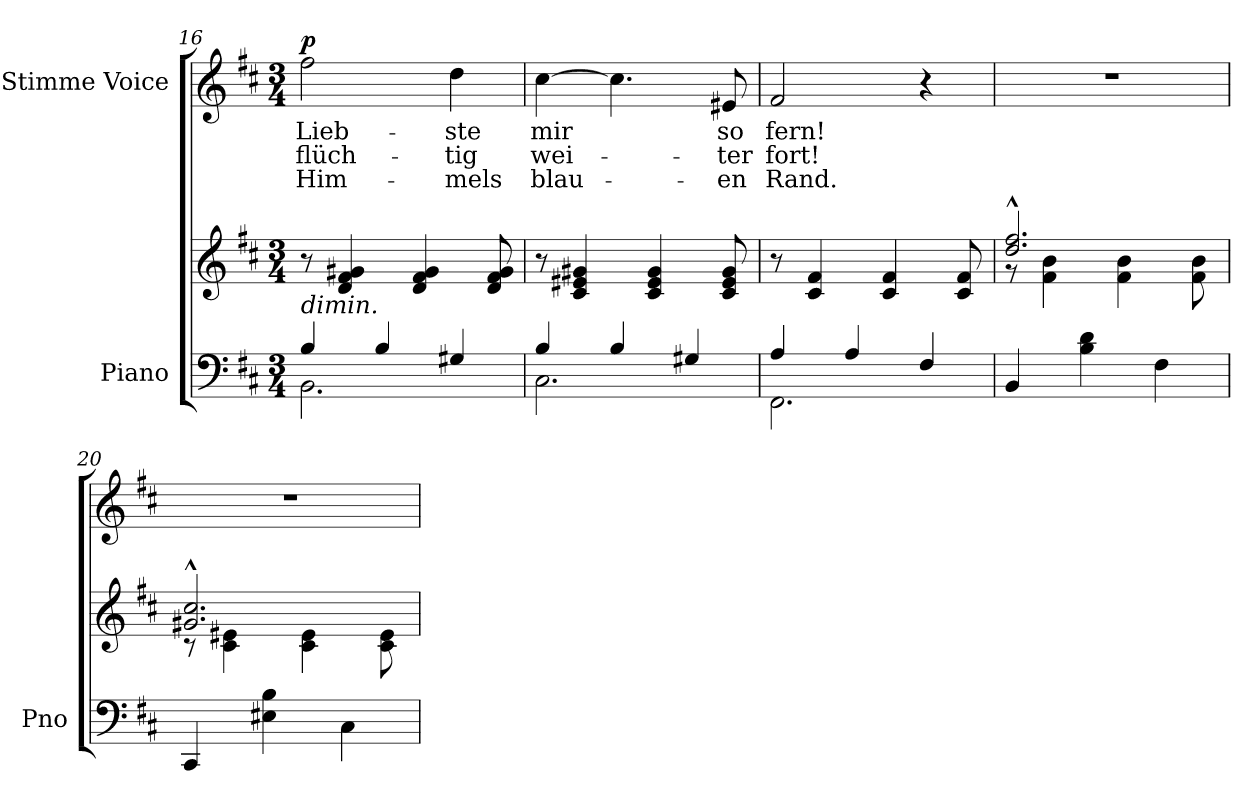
**kern	**kern	**dynam	**kern	**text	**text	**text	**dynam
*part2	*part2	*part2	*part1	*part1	*part1	*part1	*part1
*staff3	*staff2	*staff2/3	*staff1	*staff1	*staff1	*staff1	*staff1
*I"Piano	*	*	*I"Stimme Voice	*	*	*	*
*I'Pno	*	*	*	*	*	*	*
*clefF4	*clefG2	*	*clefG2	*	*	*	*
*k[f#c#]	*k[f#c#]	*	*k[f#c#]	*	*	*	*
*M3/4	*M3/4	*	*M3/4	*	*	*	*
=16	=16	=16	=16	=16	=16	=16	=16
*^	*	*	*	*	*	*	*
!	!	!LO:TX:b:i:t=dimin.	!	!	!	!	!	!
!	!	!	!	!	!	!	!	!LO:DY:a
4B/	2.BB\	8r	.	2ff#\	Lieb-	flüch-	Him-	p
.	.	4d/ 4f#/ 4g#X/	.	.	.	.	.	.
4B/	.	.	.	.	.	.	.	.
.	.	4d/ 4f#/ 4g#/	.	.	.	.	.	.
4G#X/	.	.	.	4dd\	-ste	-tig	-mels	.
.	.	8d/ 8f#/ 8g#/	.	.	.	.	.	.
=17	=17	=17	=17	=17	=17	=17	=17	=17
4B/	2.C#\	8r	.	[4cc#\	mir	wei-	blau-	.
.	.	4c#/ 4e#X/ 4g#X/	.	.	.	.	.	.
4B/	.	.	.	4.cc#\]	.	.	.	.
.	.	4c#/ 4e#/ 4g#/	.	.	.	.	.	.
4G#X/	.	.	.	.	.	.	.	.
.	.	8c#/ 8e#/ 8g#/	.	8e#X/	so	-ter	-en	.
=18	=18	=18	=18	=18	=18	=18	=18	=18
4A/	2.FF#\	8r	.	2f#/	fern!	fort!	Rand.	.
.	.	4c#/ 4f#/	.	.	.	.	.	.
4A/	.	.	.	.	.	.	.	.
.	.	4c#/ 4f#/	.	.	.	.	.	.
4F#/	.	.	.	4r	.	.	.	.
.	.	8c#/ 8f#/	.	.	.	.	.	.
*v	*v	*	*	*	*	*	*	*
=19	=19	=19	=19	=19	=19	=19	=19
*	*^	*	*	*	*	*	*
!	!	!	!LO:DY:b	!	!	!	!	!
!	!	!	!LO:DY:n=1:b	!	!	!	!	!
4BB/	2.dd/^^ 2.ff#/^^	8r	f other-dynamics	2.r	.	.	.	.
.	.	4f#\ 4b\	.	.	.	.	.	.
4B\ 4d\	.	.	.	.	.	.	.	.
.	.	4f#\ 4b\	.	.	.	.	.	.
4F#\	.	.	.	.	.	.	.	.
.	.	8f#\ 8b\	.	.	.	.	.	.
=20	=20	=20	=20	=20	=20	=20	=20	=20
4CC#/	2.g#X/^^ 2.cc#/^^	8r	.	2.r	.	.	.	.
.	.	4c#\ 4e#X\	.	.	.	.	.	.
4E#X\ 4B\	.	.	.	.	.	.	.	.
.	.	4c#\ 4e#\	.	.	.	.	.	.
4C#\	.	.	.	.	.	.	.	.
.	.	8c#\ 8e#\	.	.	.	.	.	.
*	*v	*v	*	*	*	*	*	*
=	=	=	=	=	=	=	=
*-	*-	*-	*-	*-	*-	*-	*-
